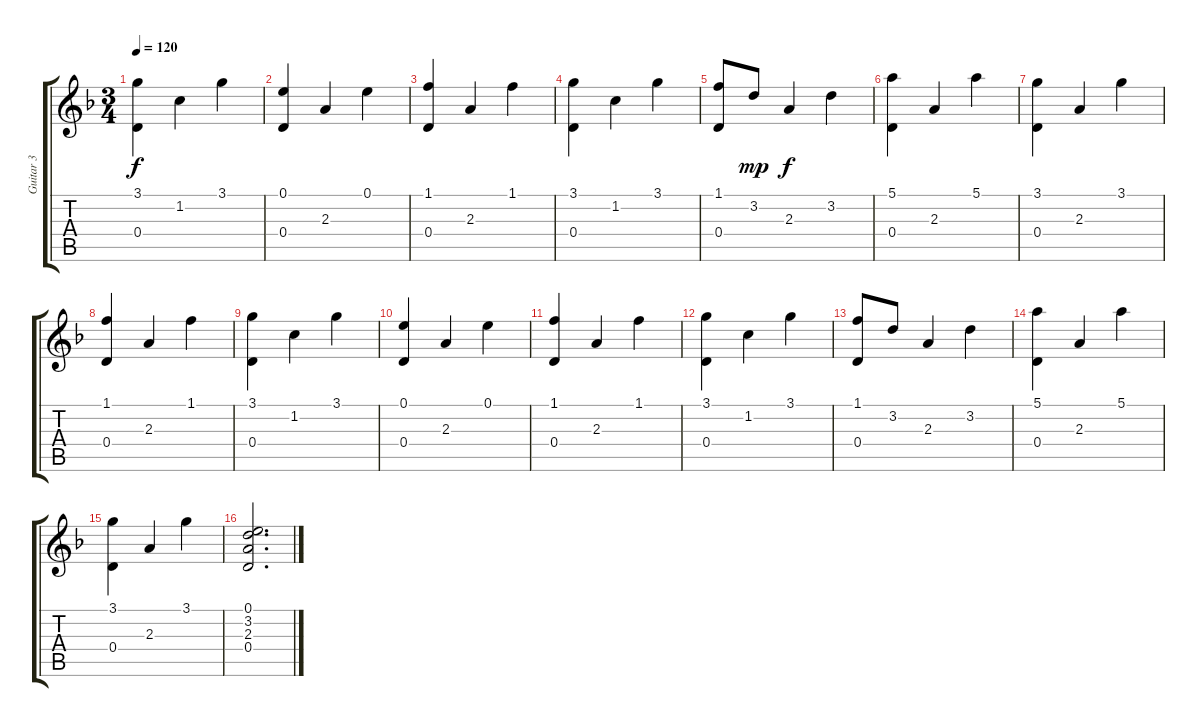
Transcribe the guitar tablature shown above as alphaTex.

\track ("Guitar 3" "Guitar 3") {instrument electricguitarjazz}
\staff {score tabs}
\tuning (E4 B3 G3 D3 A2 E2) {hide}
\ts (3 4)
\tempo 120
\clef g2
\ks f
(3.1 0.4).4{dy f} 1.2.4 3.1.4 |
(0.1 0.4).4 2.3.4 0.1.4 |
(1.1 0.4).4 2.3.4 1.1.4 |
(3.1 0.4).4 1.2.4 3.1.4 |
(1.1 0.4).8 3.2.8{dy mp} 2.3.4{dy f} 3.2.4 |
(5.1 0.4).4 2.3.4 5.1.4 |
(3.1 0.4).4 2.3.4 3.1.4 |
(1.1 0.4).4 2.3.4 1.1.4 |
(3.1 0.4).4 1.2.4 3.1.4 |
(0.1 0.4).4 2.3.4 0.1.4 |
(1.1 0.4).4 2.3.4 1.1.4 |
(3.1 0.4).4 1.2.4 3.1.4 |
(1.1 0.4).8 3.2.8 2.3.4 3.2.4 |
(5.1 0.4).4 2.3.4 5.1.4 |
(3.1 0.4).4 2.3.4 3.1.4 |
(0.1 3.2 2.3 0.4).2{d}
